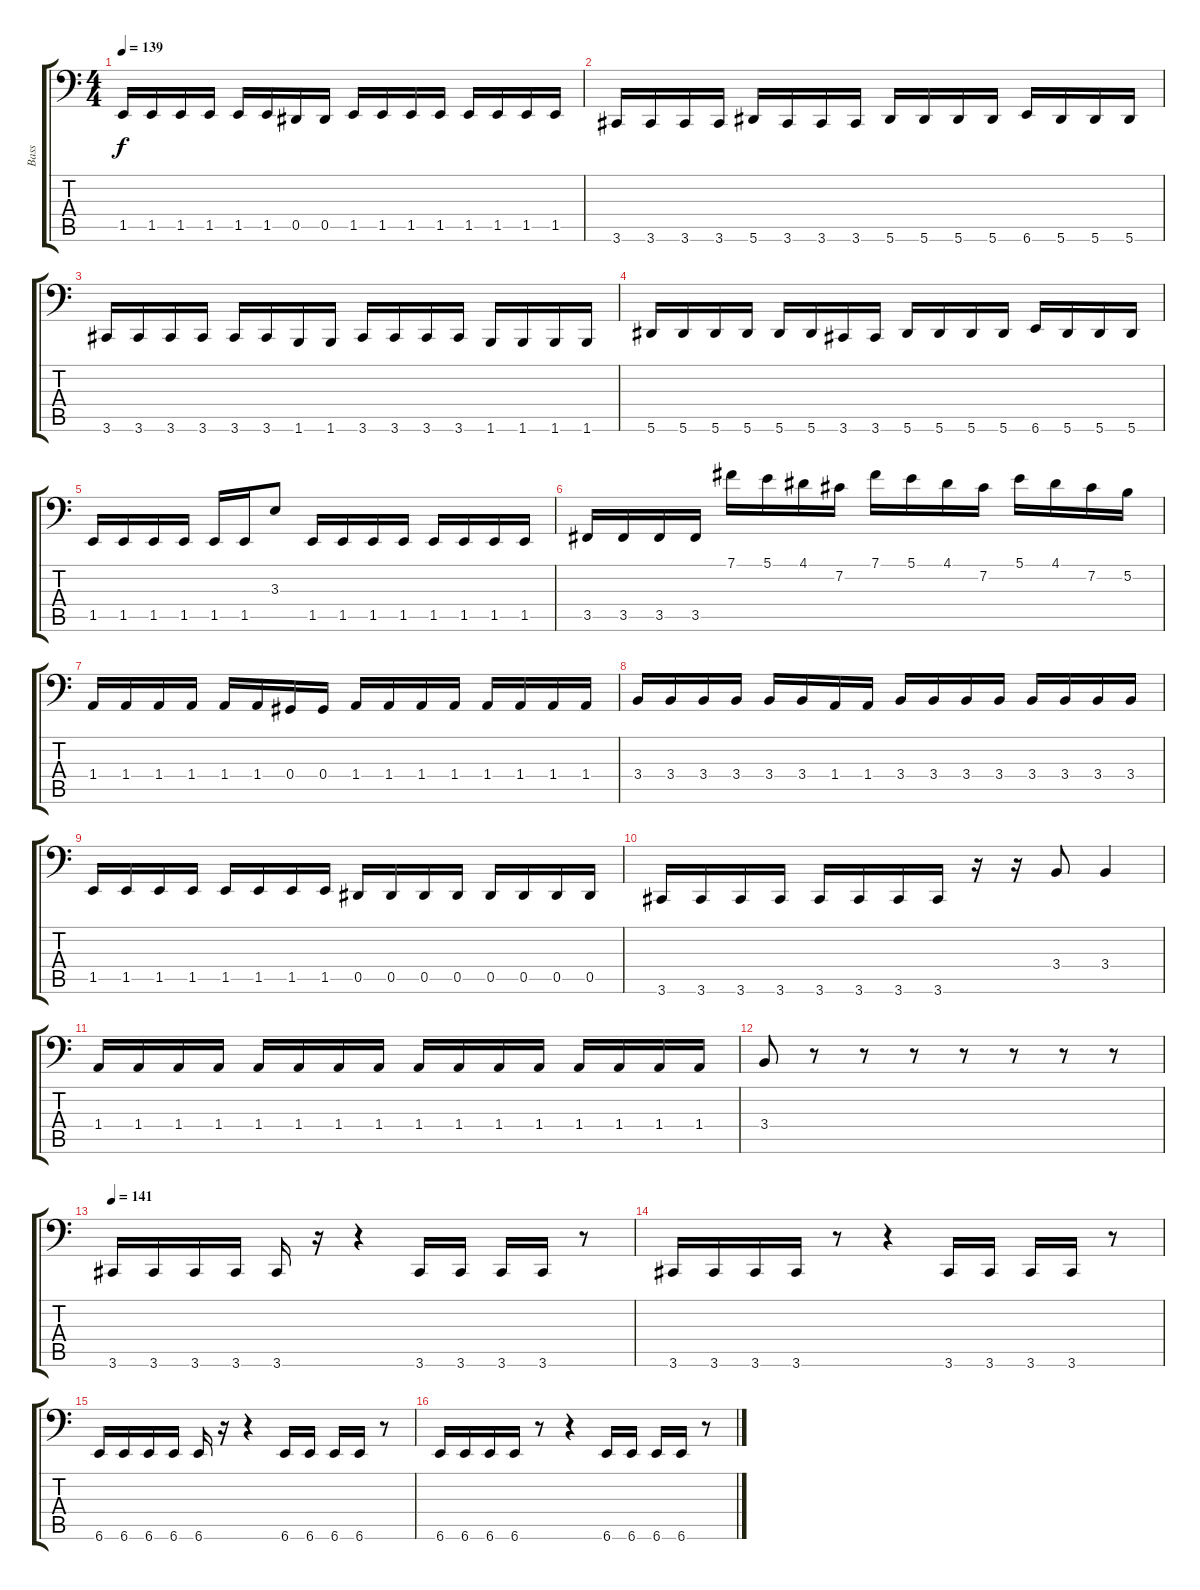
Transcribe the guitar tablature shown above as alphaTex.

\track ("Bass" "Bass") {instrument electricbassfinger}
\staff {score tabs}
\tuning (B2 Gb2 Db2 Ab1 Eb1 Bb0) {hide}
\ts (4 4)
\tempo 139
\clef f4
\ks c
1.5.16{dy f} 1.5.16 1.5.16 1.5.16 1.5.16 1.5.16 0.5.16 0.5.16 1.5.16 1.5.16 1.5.16 1.5.16 1.5.16 1.5.16 1.5.16 1.5.16 |
3.6.16 3.6.16 3.6.16 3.6.16 5.6.16 3.6.16 3.6.16 3.6.16 5.6.16 5.6.16 5.6.16 5.6.16 6.6.16 5.6.16 5.6.16 5.6.16 |
3.6.16 3.6.16 3.6.16 3.6.16 3.6.16 3.6.16 1.6.16 1.6.16 3.6.16 3.6.16 3.6.16 3.6.16 1.6.16 1.6.16 1.6.16 1.6.16 |
5.6.16 5.6.16 5.6.16 5.6.16 5.6.16 5.6.16 3.6.16 3.6.16 5.6.16 5.6.16 5.6.16 5.6.16 6.6.16 5.6.16 5.6.16 5.6.16 |
1.5.16 1.5.16 1.5.16 1.5.16 1.5.16 1.5.16 3.3.8 1.5.16 1.5.16 1.5.16 1.5.16 1.5.16 1.5.16 1.5.16 1.5.16 |
3.5.16 3.5.16 3.5.16 3.5.16 7.1.16 5.1.16 4.1.16 7.2.16 7.1.16 5.1.16 4.1.16 7.2.16 5.1.16 4.1.16 7.2.16 5.2.16 |
1.4.16 1.4.16 1.4.16 1.4.16 1.4.16 1.4.16 0.4.16 0.4.16 1.4.16 1.4.16 1.4.16 1.4.16 1.4.16 1.4.16 1.4.16 1.4.16 |
3.4.16 3.4.16 3.4.16 3.4.16 3.4.16 3.4.16 1.4.16 1.4.16 3.4.16 3.4.16 3.4.16 3.4.16 3.4.16 3.4.16 3.4.16 3.4.16 |
1.5.16 1.5.16 1.5.16 1.5.16 1.5.16 1.5.16 1.5.16 1.5.16 0.5.16 0.5.16 0.5.16 0.5.16 0.5.16 0.5.16 0.5.16 0.5.16 |
3.6.16 3.6.16 3.6.16 3.6.16 3.6.16 3.6.16 3.6.16 3.6.16 r.16 r.16 3.4.8 3.4.4 |
1.4.16 1.4.16 1.4.16 1.4.16 1.4.16 1.4.16 1.4.16 1.4.16 1.4.16 1.4.16 1.4.16 1.4.16 1.4.16 1.4.16 1.4.16 1.4.16 |
3.4.8 r.8 r.8 r.8 r.8 r.8 r.8 r.8 |
\tempo 141
3.6.16 3.6.16 3.6.16 3.6.16 3.6.16 r.16 r.4 3.6.16 3.6.16 3.6.16 3.6.16 r.8 |
3.6.16 3.6.16 3.6.16 3.6.16 r.8 r.4 3.6.16 3.6.16 3.6.16 3.6.16 r.8 |
6.6.16 6.6.16 6.6.16 6.6.16 6.6.16 r.16 r.4 6.6.16 6.6.16 6.6.16 6.6.16 r.8 |
6.6.16 6.6.16 6.6.16 6.6.16 r.8 r.4 6.6.16 6.6.16 6.6.16 6.6.16 r.8
